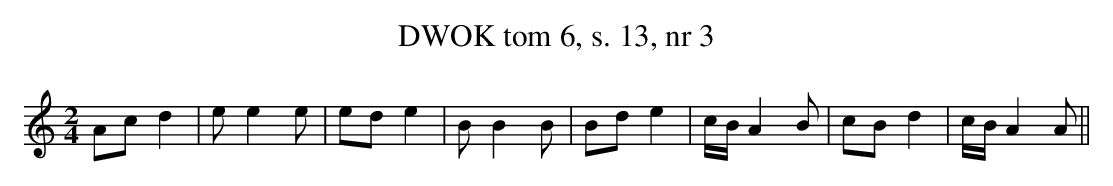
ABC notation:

X:1
T:DWOK tom 6, s. 13, nr 3
L:1/16
M:2/4
K:C
A2c2 d4|e2e4e2|e2d2 e4|B2B4B2|B2d2 e4|cBA4B2|c2B2 d4|cBA4A2||
